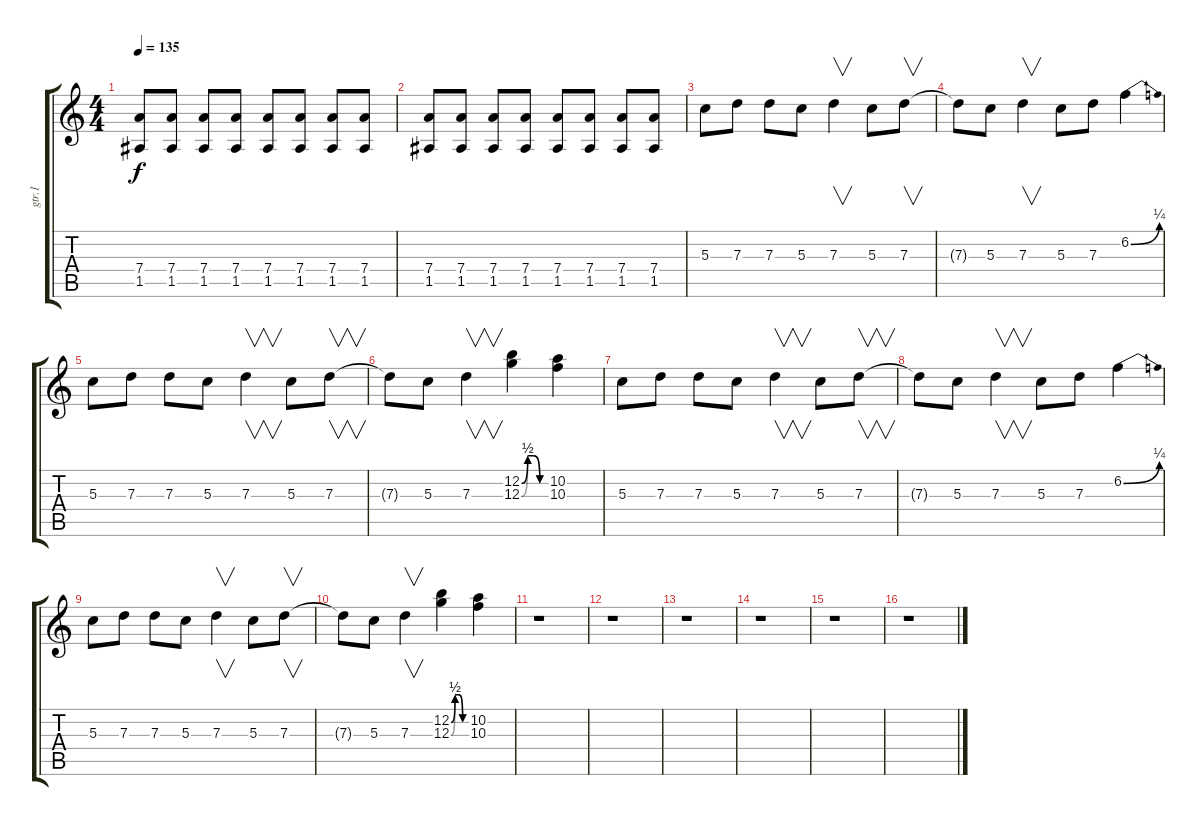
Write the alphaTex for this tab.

\track ("gtr.1" "gtr.1") {instrument overdrivenguitar}
\staff {score tabs}
\tuning (E4 B3 G3 D3 A2 E2) {hide}
\ts (4 4)
\tempo 135
\clef g2
\ks c
(7.4 1.5).8{dy f} (7.4 1.5).8 (7.4 1.5).8 (7.4 1.5).8 (7.4 1.5).8 (7.4 1.5).8 (7.4 1.5).8 (7.4 1.5).8 |
(7.4 1.5).8 (7.4 1.5).8 (7.4 1.5).8 (7.4 1.5).8 (7.4 1.5).8 (7.4 1.5).8 (7.4 1.5).8 (7.4 1.5).8 |
5.3.8 7.3.8 7.3.8 5.3.8 7.3.4{v} 5.3.8 7.3.8{v} |
7.3{t}.8 5.3.8 7.3.4{v} 5.3.8 7.3.8 6.2{be (bend 0 0 60 1)}.4 |
5.3.8 7.3.8 7.3.8 5.3.8 7.3.4{v} 5.3.8 7.3.8{v} |
7.3{t}.8 5.3.8 7.3.4{v} (12.2{be (custom 0 0 15 2 30 2 45 0 60 0)} 12.3{be (custom 0 0 15 2 30 2 45 0 60 0)}).4 (10.2 10.3).4 |
5.3.8 7.3.8 7.3.8 5.3.8 7.3.4{v} 5.3.8 7.3.8{v} |
7.3{t}.8 5.3.8 7.3.4{v} 5.3.8 7.3.8 6.2{be (bend 0 0 60 1)}.4 |
5.3.8 7.3.8 7.3.8 5.3.8 7.3.4{v} 5.3.8 7.3.8{v} |
7.3{t}.8 5.3.8 7.3.4{v} (12.2{be (custom 0 0 15 2 30 2 45 0 60 0)} 12.3{be (custom 0 0 15 2 30 2 45 0 60 0)}).4 (10.2 10.3).4 |
r.1 |
r.1 |
r.1 |
r.1 |
r.1 |
r.1
